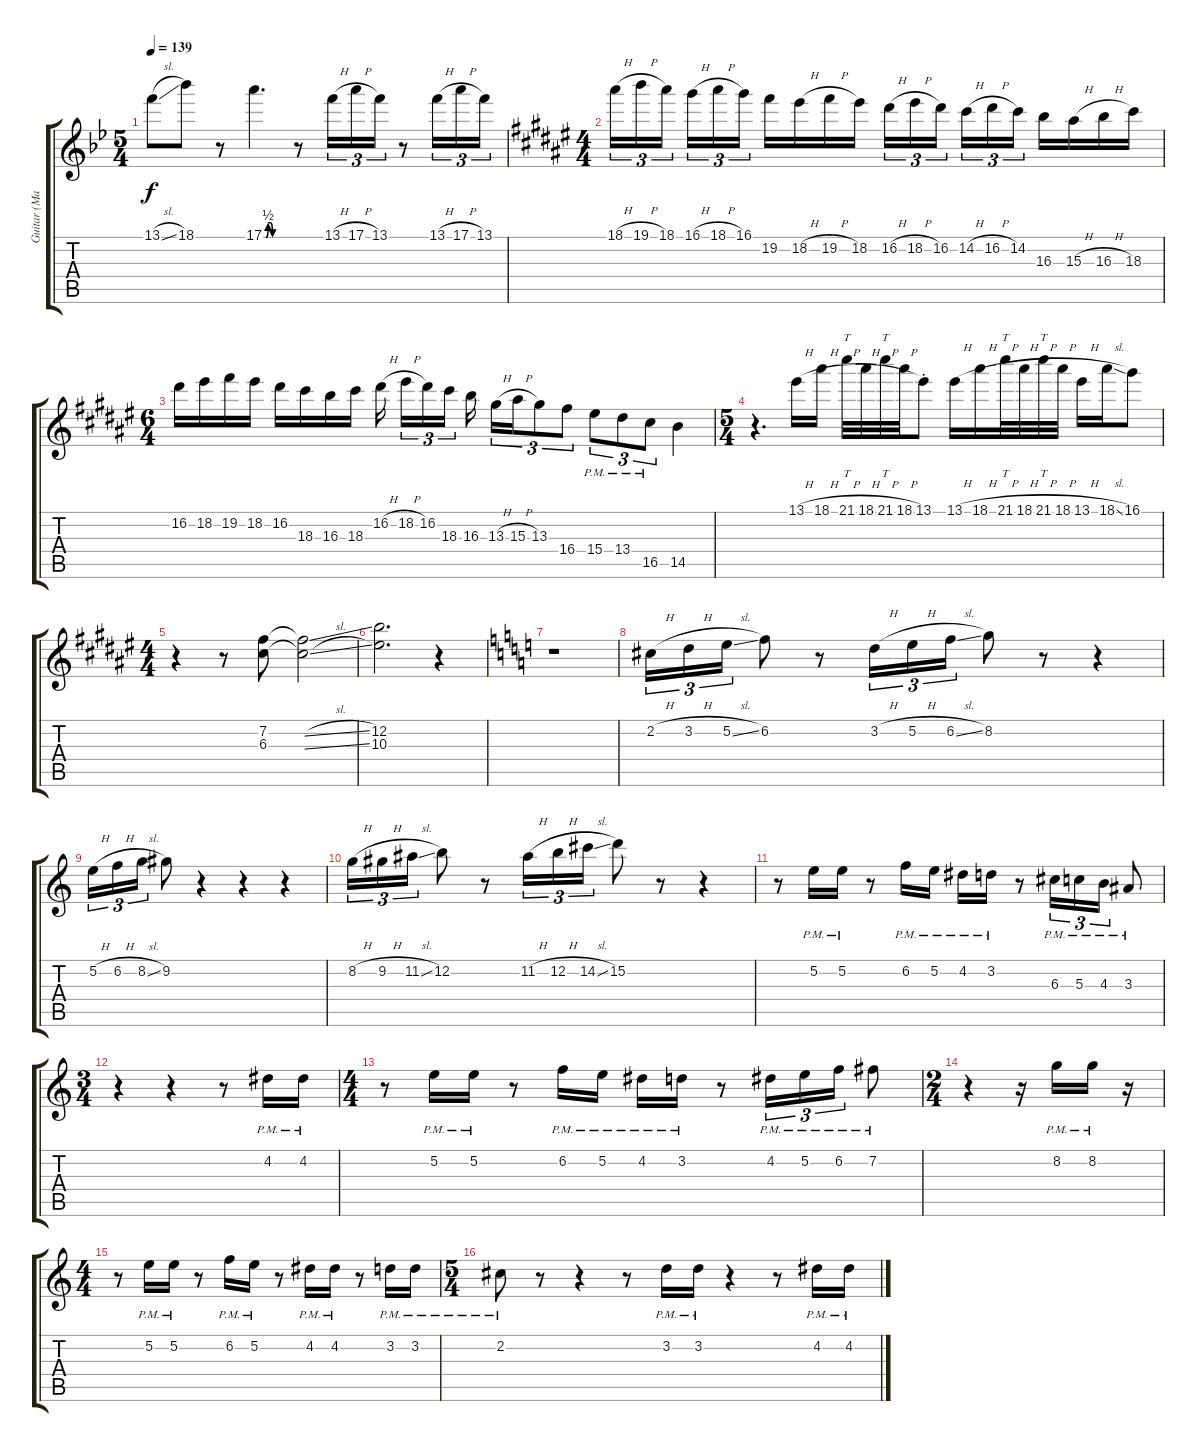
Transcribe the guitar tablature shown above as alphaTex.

\track ("Guitar (Main)" "Guitar (Ma") {instrument electricguitarjazz}
\staff {score tabs}
\tuning (E4 B3 G3 D3 A2 E2) {hide}
\ts (5 4)
\tempo 139
\clef g2
\ks bb
13.1{sl}.8{dy f} 18.1.8 r.8 17.1{be (custom 0 0 5 0 10 2 15 2 20 0 25 0 30 0 34 0 60 0)}.4{d} r.8 13.1{h}.16{tu (3 2)} 17.1{h}.16{tu (3 2)} 13.1.16{tu (3 2)} r.8 13.1{h}.16{tu (3 2)} 17.1{h}.16{tu (3 2)} 13.1.16{tu (3 2)} |
\ts (4 4)
\ks f#
18.1{h}.16{tu (3 2)} 19.1{h}.16{tu (3 2)} 18.1.16{tu (3 2) beam splitsecondary} 16.1{h}.16{tu (3 2)} 18.1{h}.16{tu (3 2)} 16.1.16{tu (3 2)} 19.2.16 18.2{h}.16 19.2{h}.16 18.2.16 16.2{h}.16{tu (3 2)} 18.2{h}.16{tu (3 2)} 16.2.16{tu (3 2) beam splitsecondary} 14.2{h}.16{tu (3 2)} 16.2{h}.16{tu (3 2)} 14.2.16{tu (3 2)} 16.3.16 15.3{h}.16 16.3{h}.16 18.3.16 |
\ts (6 4)
16.2.16 18.2.16 19.2.16 18.2.16 16.2.16 18.3.16 16.3.16 18.3.16 16.2{h}.16{beam splitsecondary} 18.2{h}.16{tu (3 2)} 16.2.16{tu (3 2)} 18.3.16{tu (3 2) beam splitsecondary} 16.3.16 13.3{h}.16{tu (3 2)} 15.3{h}.16{tu (3 2)} 13.3.8{tu (3 2)} 16.4.8{tu (3 2)} 15.4{pm}.8{tu (3 2)} 13.4{pm}.8{tu (3 2)} 16.5{pm}.8{tu (3 2)} 14.5.4 |
\ts (5 4)
r.4{d} 13.1{h}.16 18.1{h}.16 21.1{h}.32{tt} 18.1{h}.32 21.1{h}.32{tt} 18.1{h}.32 13.1{st}.8 13.1{h}.16 18.1{h}.16 21.1{h}.32{tt} 18.1{h}.32 21.1{h}.32{tt} 18.1{h}.32 13.1{h}.16 18.1{sl}.16 16.1.8 |
\ts (4 4)
r.4{balance 8} r.8 (7.2 6.3).8 (7.2{sl t} 6.3{sl t}).2 |
(12.2 10.3).2{d} r.4 |
\ks c
r.1 |
2.2{h}.16{tu (3 2)} 3.2{h}.16{tu (3 2)} 5.2{sl}.16{tu (3 2)} 6.2.8 r.8 3.2{h}.16{tu (3 2)} 5.2{h}.16{tu (3 2)} 6.2{sl}.16{tu (3 2)} 8.2.8 r.8 r.4 |
5.2{h}.16{tu (3 2)} 6.2{h}.16{tu (3 2)} 8.2{sl}.16{tu (3 2)} 9.2.8 r.4 r.4 r.4 |
8.2{h}.16{tu (3 2)} 9.2{h}.16{tu (3 2)} 11.2{sl}.16{tu (3 2)} 12.2.8 r.8 11.2{h}.16{tu (3 2)} 12.2{h}.16{tu (3 2)} 14.2{sl}.16{tu (3 2)} 15.2.8 r.8 r.4 |
r.8 5.2{pm}.16 5.2{pm}.16 r.8 6.2{pm}.16 5.2{pm}.16 4.2{pm}.16 3.2{pm}.16 r.8 6.3{pm}.16{tu (3 2)} 5.3{pm}.16{tu (3 2)} 4.3{pm}.16{tu (3 2)} 3.3{pm}.8 |
\ts (3 4)
r.4 r.4 r.8 4.2{pm}.16 4.2{pm}.16 |
\ts (4 4)
r.8 5.2{pm}.16 5.2{pm}.16 r.8 6.2{pm}.16 5.2{pm}.16 4.2{pm}.16 3.2{pm}.16 r.8 4.2{pm}.16{tu (3 2)} 5.2{pm}.16{tu (3 2)} 6.2{pm}.16{tu (3 2)} 7.2{pm}.8 |
\ts (2 4)
r.4 r.16 8.2{pm}.16 8.2{pm}.16 r.16 |
\ts (4 4)
r.8 5.2{pm}.16 5.2{pm}.16 r.8 6.2{pm}.16 5.2{pm}.16 r.8 4.2{pm}.16 4.2{pm}.16 r.8 3.2{pm}.16 3.2{pm}.16 |
\ts (5 4)
2.2{pm}.8 r.8 r.4 r.8 3.2{pm}.16 3.2{pm}.16 r.4 r.8 4.2{pm}.16 4.2{pm}.16
